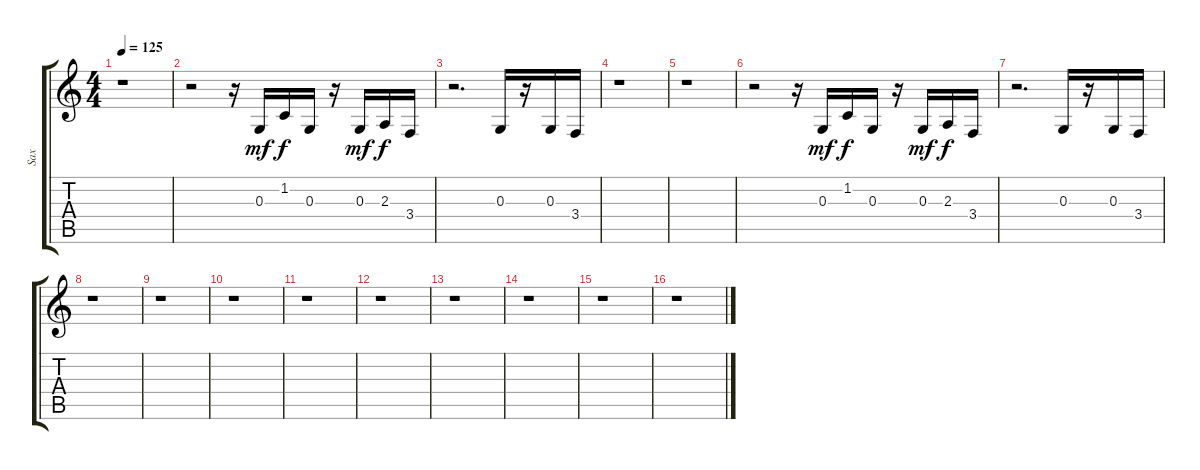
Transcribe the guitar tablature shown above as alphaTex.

\track ("Sax       " "Sax       ") {instrument tenorsax}
\staff {score tabs}
\tuning (E4 B3 G3 D3 A2 E2) {hide}
\ts (4 4)
\tempo 125
\clef g2
\ks c
r.1{dy f} |
r.2 r.16 0.3.16{dy mf} 1.2.16{dy f} 0.3.16 r.16 0.3.16{dy mf} 2.3.16{dy f} 3.4.16 |
r.2{d} 0.3.16 r.16 0.3.16 3.4.16 |
r.1 |
r.1 |
r.2 r.16 0.3.16{dy mf} 1.2.16{dy f} 0.3.16 r.16 0.3.16{dy mf} 2.3.16{dy f} 3.4.16 |
r.2{d} 0.3.16 r.16 0.3.16 3.4.16 |
r.1 |
r.1 |
r.1 |
r.1 |
r.1 |
r.1 |
r.1 |
r.1 |
r.1
